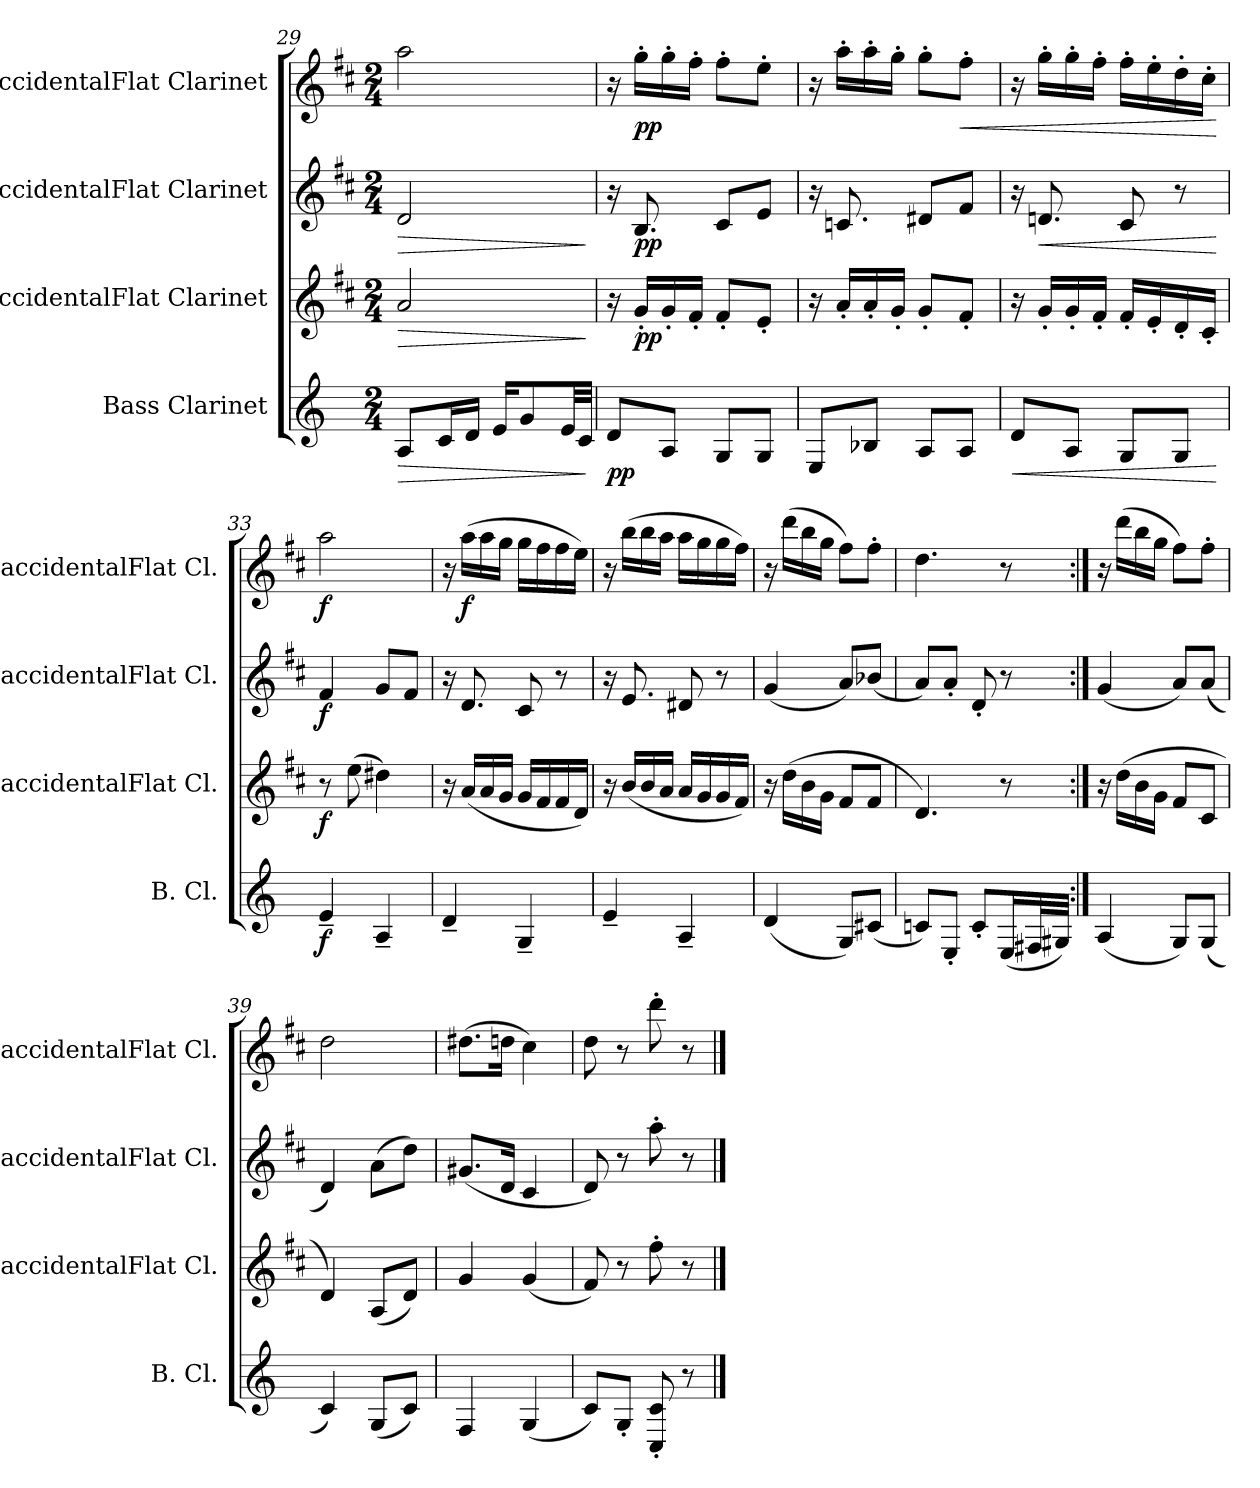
**kern	**dynam	**kern	**dynam	**kern	**dynam	**kern	**dynam
*part4	*part4	*part3	*part3	*part2	*part2	*part1	*part1
*staff4	*staff4	*staff3	*staff3	*staff2	*staff2	*staff1	*staff1
*I"Bass Clarinet	*	*I"BaccidentalFlat Clarinet	*	*I"BaccidentalFlat Clarinet	*	*I"BaccidentalFlat Clarinet	*
*I'B. Cl.	*	*I'BaccidentalFlat Cl.	*	*I'BaccidentalFlat Cl.	*	*I'BaccidentalFlat Cl.	*
*clefG2	*	*clefG2	*	*clefG2	*	*clefG2	*
*ITrd8c14	*	*ITrd1c2	*	*ITrd1c2	*	*ITrd1c2	*
*k[]	*	*k[]	*	*k[]	*	*k[]	*
*M2/4	*	*M2/4	*	*M2/4	*	*M2/4	*
=29	=29	=29	=29	=29	=29	=29	=29
!	!LO:HP:b	!	!LO:HP:b	!	!LO:HP:b	!	!
8AA/L	>	2g/	>	2c/	>	2gg\	.
16C/L	.	.	.	.	.	.	.
16D/JJ	.	.	.	.	.	.	.
16E/KL	.	.	.	.	.	.	.
8G/	.	.	.	.	.	.	.
32E/LL	.	.	.	.	.	.	.
32C/JJJ	.	.	.	.	.	.	.
.	]	.	]	.	]	.	.
=30	=30	=30	=30	=30	=30	=30	=30
!	!LO:DY:b	!	!	!	!	!	!
8D/L	pp	16r	.	16r	.	16r	.
!	!	!	!LO:DY:b	!	!LO:DY:b	!	!LO:DY:b
.	.	16f'/LL	pp	8.A/	pp	16ff'\LL	pp
8AA/J	.	16f'/	.	.	.	16ff'\	.
.	.	16e'/JJ	.	.	.	16ee'\JJ	.
8GG/L	.	8e'/L	.	8B/L	.	8ee'\L	.
8GG/J	.	8d'/J	.	8d/J	.	8dd'\J	.
!!LO:LB:g=z
=31	=31	=31	=31	=31	=31	=31	=31
8EE/L	.	16r	.	16r	.	16r	.
.	.	16g'/LL	.	8.B-X/	.	16gg'\LL	.
8BB-X/J	.	16g'/	.	.	.	16gg'\	.
.	.	16f'/JJ	.	.	.	16ff'\JJ	.
8AA/L	.	8f'/L	.	8c#X/L	.	8ff'\L	.
!	!	!	!	!	!	!	!LO:HP:b
8AA/J	.	8e'/J	.	8e/J	.	8ee'\J	<
=32	=32	=32	=32	=32	=32	=32	=32
!	!LO:HP:b	!	!	!	!	!	!
8D/L	<	16r	.	16r	.	16r	.
!	!	!	!	!	!LO:HP:b	!	!
.	.	16f'/LL	.	8.cn/	<	16ff'\LL	.
8AA/J	.	16f'/	.	.	.	16ff'\	.
.	.	16e'/JJ	.	.	.	16ee'\JJ	.
8GG/L	.	16e'/LL	.	8B/	.	16ee'\LL	.
.	.	16d'/	.	.	.	16dd'\	.
8GG/J	.	16c'/	.	8r	.	16cc'\	.
.	.	16B'/JJ	.	.	.	16b'\JJ	.
.	[	.	.	.	[	.	[
=33	=33	=33	=33	=33	=33	=33	=33
!	!LO:DY:b	!	!LO:DY:b	!	!LO:DY:b	!	!LO:DY:b
4E~/	f	8r	f	4e/	f	2gg\	f
.	.	(8dd\	.	.	.	.	.
4AA~/	.	4cc#X\)	.	8f/L	.	.	.
.	.	.	.	8e/J	.	.	.
=34	=34	=34	=34	=34	=34	=34	=34
4D~/	.	16r	.	16r	.	16r	.
!	!	!	!	!	!	!	!LO:DY:b
.	.	(16g/LL	.	8.c/	.	(16gg\LL	f
.	.	16g/	.	.	.	16gg\	.
.	.	16f/JJ	.	.	.	16ff\JJ	.
4GG~/	.	16f/LL	.	8B/	.	16ff\LL	.
.	.	16e/	.	.	.	16ee\	.
.	.	16e/	.	8r	.	16ee\	.
.	.	16c/JJ)	.	.	.	16dd\JJ)	.
=35	=35	=35	=35	=35	=35	=35	=35
4E~/	.	16r	.	16r	.	16r	.
.	.	(16a/LL	.	8.d/	.	(16aa\LL	.
.	.	16a/	.	.	.	16aa\	.
.	.	16g/JJ	.	.	.	16gg\JJ	.
4AA~/	.	16g/LL	.	8c#X/	.	16gg\LL	.
.	.	16f/	.	.	.	16ff\	.
.	.	16f/	.	8r	.	16ff\	.
.	.	16e/JJ)	.	.	.	16ee\JJ)	.
!!LO:LB:g=z
=36	=36	=36	=36	=36	=36	=36	=36
(4D/	.	16r	.	(4f/	.	16r	.
.	.	(16cc\LL	.	.	.	(16ccc\LL	.
.	.	16a\	.	.	.	16aa\	.
.	.	16f\JJ	.	.	.	16ff\JJ	.
8GG/L)	.	8e/L	.	8g/L)	.	8ee\L)	.
(8C#X/J	.	8e/J	.	(8a-X/J	.	8ee'\J	.
=37	=37	=37	=37	=37	=37	=37	=37
8Cn/L)	.	4.c/)	.	8g/L)	.	4.cc\	.
8EE'/J	.	.	.	8g'/J	.	.	.
8C'/L	.	.	.	8c'/	.	.	.
(16EE/L	.	8r	.	8r	.	8r	.
32FF#X/L	.	.	.	.	.	.	.
32GG#X/JJJ)	.	.	.	.	.	.	.
=38:|!	=38:|!	=38:|!	=38:|!	=38:|!	=38:|!	=38:|!	=38:|!
(4AA/	.	16r	.	(4f/	.	16r	.
.	.	(16cc\LL	.	.	.	(16ccc\LL	.
.	.	16a\	.	.	.	16aa\	.
.	.	16f\JJ	.	.	.	16ff\JJ	.
8GG/L)	.	8e/L	.	8g/L)	.	8ee\L)	.
(8GG/J	.	8B/J	.	(8g/J	.	8ee'\J	.
=39	=39	=39	=39	=39	=39	=39	=39
4C/)	.	4c/)	.	4c/)	.	2cc\	.
(8GG/L	.	(8G/L	.	(8g\L	.	.	.
8C/J)	.	8c/J)	.	8cc\J)	.	.	.
=40	=40	=40	=40	=40	=40	=40	=40
4FF/	.	4f/	.	(8.f#X/L	.	(8.cc#X\L	.
.	.	.	.	16c/Jk	.	16ccn\Jk	.
(4GG/	.	(4f/	.	4B/	.	4b\)	.
=41	=41	=41	=41	=41	=41	=41	=41
8C/L)	.	8e/)	.	8c/)	.	8cc\	.
8GG'/J	.	8r	.	8r	.	8r	.
8CC/' 8C/'	.	8ee'\	.	8gg'\	.	8ccc'\	.
8r	.	8r	.	8r	.	8r	.
==	==	==	==	==	==	==	==
*-	*-	*-	*-	*-	*-	*-	*-
